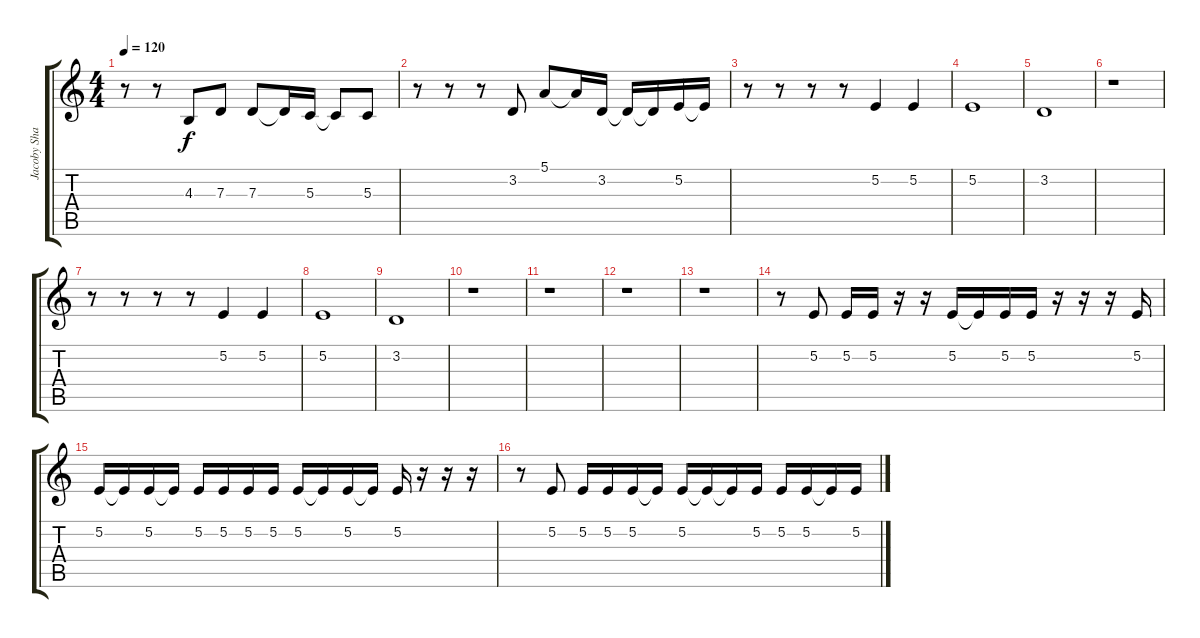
\track ("Jacoby Shaddix (Vocals)" "Jacoby Sha") {instrument lead2sawtooth}
\staff {score tabs}
\tuning (E4 B3 G3 D3 A2 E2) {hide}
\ts (4 4)
\tempo 120
\clef g2
\ks c
r.8{dy f} r.8 4.3.8 7.3.8 7.3.8 7.3{t}.16 5.3.16 5.3{t}.8 5.3.8 |
r.8 r.8 r.8 3.2.8 5.1.8 5.1{t}.16 3.2.16 3.2{t}.16 3.2{t}.16 5.2.16 5.2{t}.16 |
r.8 r.8 r.8 r.8 5.2.4 5.2.4 |
5.2.1 |
3.2.1 |
r.1 |
r.8 r.8 r.8 r.8 5.2.4 5.2.4 |
5.2.1 |
3.2.1 |
r.1 |
r.1 |
r.1 |
r.1 |
r.8 5.2.8 5.2.16 5.2.16 r.16 r.16 5.2.16 5.2{t}.16 5.2.16 5.2.16 r.16 r.16 r.16 5.2.16 |
5.2.16 5.2{t}.16 5.2.16 5.2{t}.16 5.2.16 5.2.16 5.2.16 5.2.16 5.2.16 5.2{t}.16 5.2.16 5.2{t}.16 5.2.16 r.16 r.16 r.16 |
r.8 5.2.8 5.2.16 5.2.16 5.2.16 5.2{t}.16 5.2.16 5.2{t}.16 5.2{t}.16 5.2.16 5.2.16 5.2.16 5.2{t}.16 5.2.16
